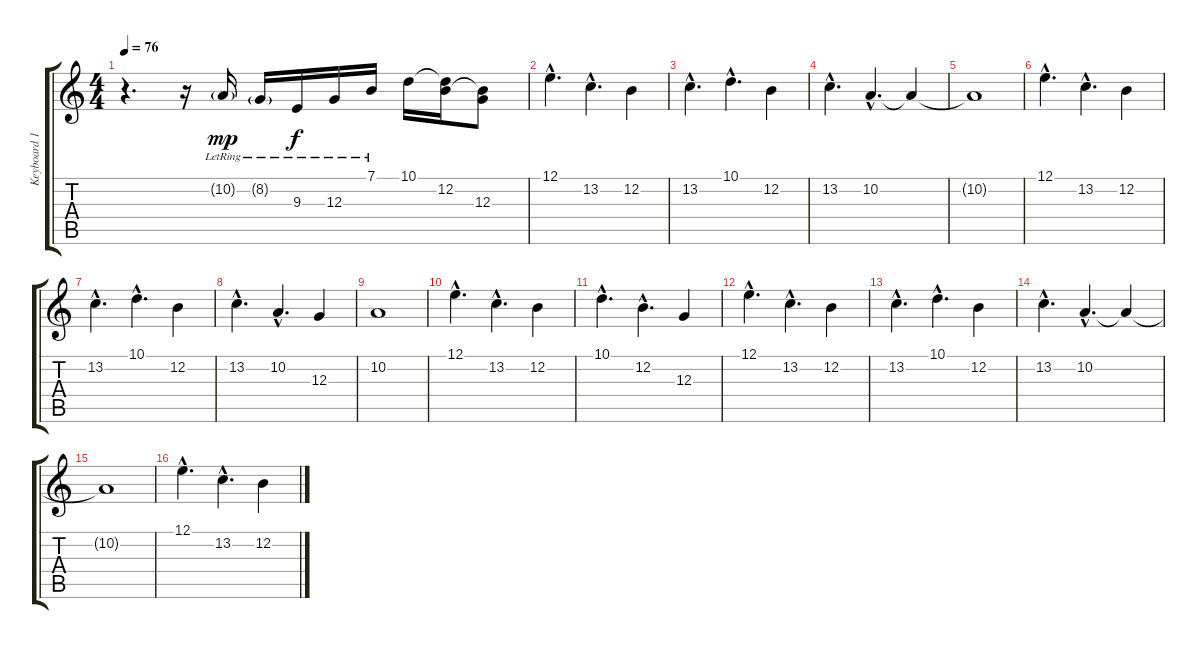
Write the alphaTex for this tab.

\track ("Keyboard 1" "Keyboard 1") {instrument pad4choir}
\staff {score tabs}
\tuning (E4 B3 G3 D3 A2 D2) {hide}
\ts (4 4)
\tempo 76
\clef g2
\ks c
r.4{d dy f} r.16 10.2{g lr}.16{dy mp} 8.2{g lr}.16 9.3{lr}.16{dy f} 12.3{lr}.16 7.1{lr}.16 10.1.16 (10.1{t} 12.2).16 (12.2{t} 12.3).8 |
\section ("" "")
12.1{hac}.4{d instrument fx5brightness} 13.2{hac}.4{d} 12.2.4 |
13.2{hac}.4{d} 10.1{hac}.4{d} 12.2.4 |
13.2{hac}.4{d} 10.2{hac}.4{d} 10.2{t}.4 |
10.2{t}.1 |
12.1{hac}.4{d} 13.2{hac}.4{d} 12.2.4 |
13.2{hac}.4{d} 10.1{hac}.4{d} 12.2.4 |
13.2{hac}.4{d} 10.2{hac}.4{d} 12.3.4 |
10.2.1 |
\section ("" "")
12.1{hac}.4{d} 13.2{hac}.4{d} 12.2.4 |
10.1{hac}.4{d} 12.2{hac}.4{d} 12.3.4 |
\section ("" "")
12.1{hac}.4{d} 13.2{hac}.4{d} 12.2.4 |
13.2{hac}.4{d} 10.1{hac}.4{d} 12.2.4 |
13.2{hac}.4{d} 10.2{hac}.4{d} 10.2{t}.4 |
10.2{t}.1 |
12.1{hac}.4{d volume 9} 13.2{hac}.4{d} 12.2.4
